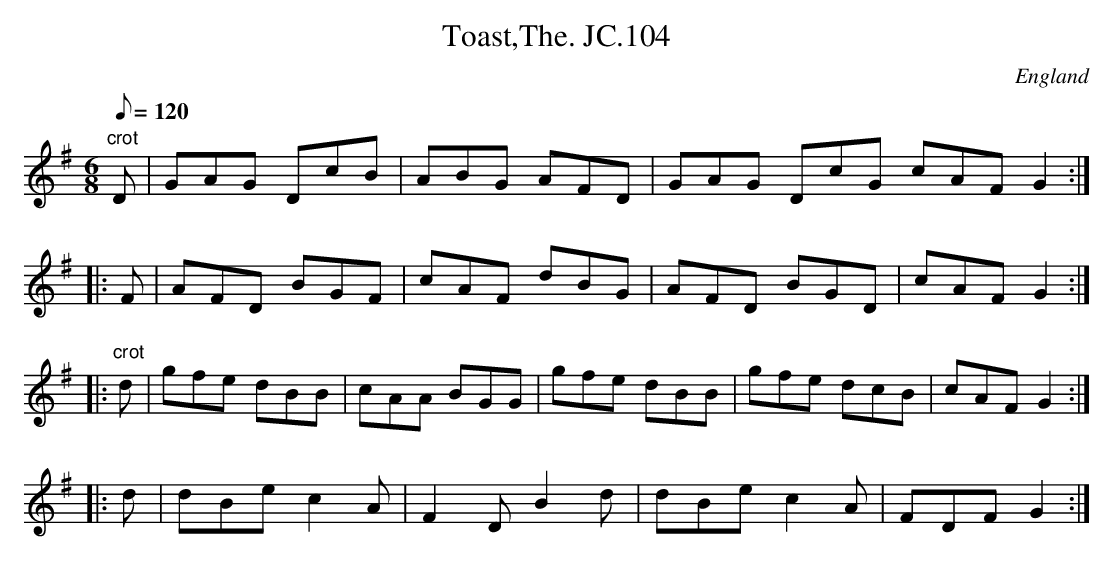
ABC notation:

X:1
T:Toast,The. JC.104
M:6/8
L:1/8
Q:120
O:England
K:G
"crot"D|GAG DcB|ABG AFD|GAG DcG cAFG2:|!
|:F|AFD BGF|cAF dBG|AFD BGD|cAFG2:|!
|:"crot"d|gfe dBB|cAA BGG|gfe dBB|gfe dcB|cAFG2:|!
|:d|dBec2A|F2DB2d|dBec2A|FDFG2:|]
